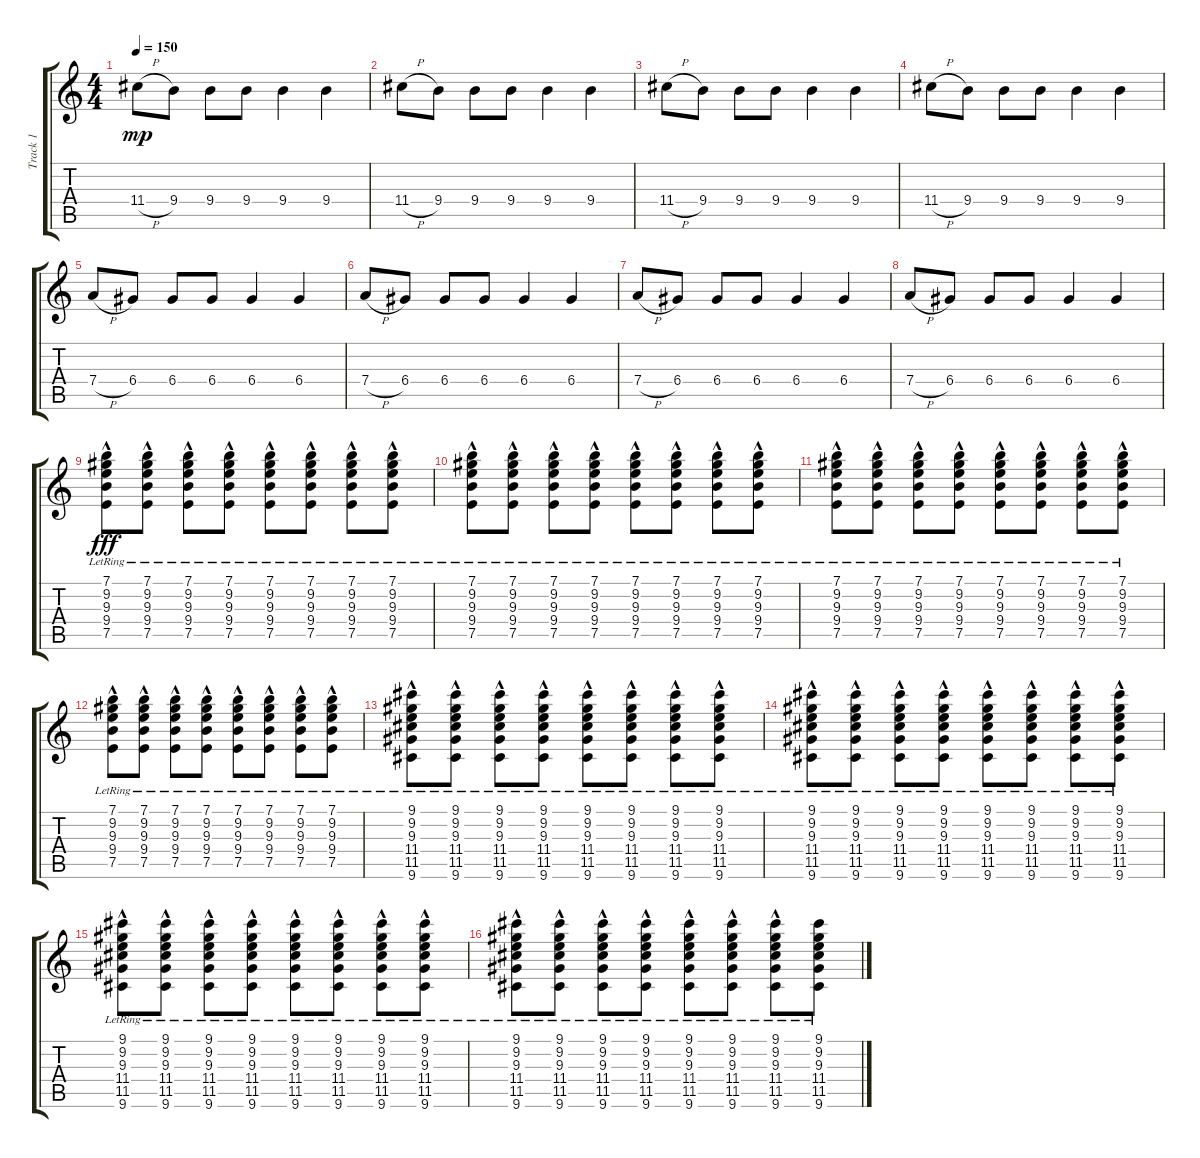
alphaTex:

\track ("Track 1" "Track 1") {instrument overdrivenguitar}
\staff {score tabs}
\tuning (E4 B3 G3 D3 A2 E2) {hide}
\ts (4 4)
\tempo 150
\clef g2
\ks c
11.4{h}.8{dy mp} 9.4.8 9.4.8 9.4.8 9.4.4 9.4.4 |
11.4{h}.8 9.4.8 9.4.8 9.4.8 9.4.4 9.4.4 |
11.4{h}.8 9.4.8 9.4.8 9.4.8 9.4.4 9.4.4 |
11.4{h}.8 9.4.8 9.4.8 9.4.8 9.4.4 9.4.4 |
7.4{h}.8 6.4.8 6.4.8 6.4.8 6.4.4 6.4.4 |
7.4{h}.8 6.4.8 6.4.8 6.4.8 6.4.4 6.4.4 |
7.4{h}.8 6.4.8 6.4.8 6.4.8 6.4.4 6.4.4 |
7.4{h}.8 6.4.8 6.4.8 6.4.8 6.4.4 6.4.4 |
(7.1 9.2 9.3{hac lr} 9.4{hac lr} 7.5{hac lr}).8{dy fff} (7.1 9.2 9.3{hac lr} 9.4{hac lr} 7.5{hac lr}).8 (7.1 9.2 9.3{hac lr} 9.4{hac lr} 7.5{hac lr}).8 (7.1 9.2 9.3{hac lr} 9.4{hac lr} 7.5{hac lr}).8 (7.1 9.2 9.3{hac lr} 9.4{hac lr} 7.5{hac lr}).8 (7.1 9.2 9.3{hac lr} 9.4{hac lr} 7.5{hac lr}).8 (7.1 9.2 9.3{hac lr} 9.4{hac lr} 7.5{hac lr}).8 (7.1 9.2 9.3{hac lr} 9.4{hac lr} 7.5{hac lr}).8 |
(7.1 9.2 9.3{hac lr} 9.4{hac lr} 7.5{hac lr}).8 (7.1 9.2 9.3{hac lr} 9.4{hac lr} 7.5{hac lr}).8 (7.1 9.2 9.3{hac lr} 9.4{hac lr} 7.5{hac lr}).8 (7.1 9.2 9.3{hac lr} 9.4{hac lr} 7.5{hac lr}).8 (7.1 9.2 9.3{hac lr} 9.4{hac lr} 7.5{hac lr}).8 (7.1 9.2 9.3{hac lr} 9.4{hac lr} 7.5{hac lr}).8 (7.1 9.2 9.3{hac lr} 9.4{hac lr} 7.5{hac lr}).8 (7.1 9.2 9.3{hac lr} 9.4{hac lr} 7.5{hac lr}).8 |
(7.1 9.2 9.3{hac lr} 9.4{hac lr} 7.5{hac lr}).8 (7.1 9.2 9.3{hac lr} 9.4{hac lr} 7.5{hac lr}).8 (7.1 9.2 9.3{hac lr} 9.4{hac lr} 7.5{hac lr}).8 (7.1 9.2 9.3{hac lr} 9.4{hac lr} 7.5{hac lr}).8 (7.1 9.2 9.3{hac lr} 9.4{hac lr} 7.5{hac lr}).8 (7.1 9.2 9.3{hac lr} 9.4{hac lr} 7.5{hac lr}).8 (7.1 9.2 9.3{hac lr} 9.4{hac lr} 7.5{hac lr}).8 (7.1 9.2 9.3{hac lr} 9.4{hac lr} 7.5{hac lr}).8 |
(7.1 9.2 9.3{hac lr} 9.4{hac lr} 7.5{hac lr}).8 (7.1 9.2 9.3{hac lr} 9.4{hac lr} 7.5{hac lr}).8 (7.1 9.2 9.3{hac lr} 9.4{hac lr} 7.5{hac lr}).8 (7.1 9.2 9.3{hac lr} 9.4{hac lr} 7.5{hac lr}).8 (7.1 9.2 9.3{hac lr} 9.4{hac lr} 7.5{hac lr}).8 (7.1 9.2 9.3{hac lr} 9.4{hac lr} 7.5{hac lr}).8 (7.1 9.2 9.3{hac lr} 9.4{hac lr} 7.5{hac lr}).8 (7.1 9.2 9.3{hac lr} 9.4{hac lr} 7.5{hac lr}).8 |
(9.1 9.2 9.3 11.4{hac lr} 11.5{hac lr} 9.6{hac lr}).8 (9.1 9.2 9.3 11.4{hac lr} 11.5{hac lr} 9.6{hac lr}).8 (9.1 9.2 9.3 11.4{hac lr} 11.5{hac lr} 9.6{hac lr}).8 (9.1 9.2 9.3 11.4{hac lr} 11.5{hac lr} 9.6{hac lr}).8 (9.1 9.2 9.3 11.4{hac lr} 11.5{hac lr} 9.6{hac lr}).8 (9.1 9.2 9.3 11.4{hac lr} 11.5{hac lr} 9.6{hac lr}).8 (9.1 9.2 9.3 11.4{hac lr} 11.5{hac lr} 9.6{hac lr}).8 (9.1 9.2 9.3 11.4{hac lr} 11.5{hac lr} 9.6{hac lr}).8 |
(9.1 9.2 9.3 11.4{hac lr} 11.5{hac lr} 9.6{hac lr}).8 (9.1 9.2 9.3 11.4{hac lr} 11.5{hac lr} 9.6{hac lr}).8 (9.1 9.2 9.3 11.4{hac lr} 11.5{hac lr} 9.6{hac lr}).8 (9.1 9.2 9.3 11.4{hac lr} 11.5{hac lr} 9.6{hac lr}).8 (9.1 9.2 9.3 11.4{hac lr} 11.5{hac lr} 9.6{hac lr}).8 (9.1 9.2 9.3 11.4{hac lr} 11.5{hac lr} 9.6{hac lr}).8 (9.1 9.2 9.3 11.4{hac lr} 11.5{hac lr} 9.6{hac lr}).8 (9.1 9.2 9.3 11.4{hac lr} 11.5{hac lr} 9.6{hac lr}).8 |
(9.1 9.2 9.3 11.4{hac lr} 11.5{hac lr} 9.6{hac lr}).8 (9.1 9.2 9.3 11.4{hac lr} 11.5{hac lr} 9.6{hac lr}).8 (9.1 9.2 9.3 11.4{hac lr} 11.5{hac lr} 9.6{hac lr}).8 (9.1 9.2 9.3 11.4{hac lr} 11.5{hac lr} 9.6{hac lr}).8 (9.1 9.2 9.3 11.4{hac lr} 11.5{hac lr} 9.6{hac lr}).8 (9.1 9.2 9.3 11.4{hac lr} 11.5{hac lr} 9.6{hac lr}).8 (9.1 9.2 9.3 11.4{hac lr} 11.5{hac lr} 9.6{hac lr}).8 (9.1 9.2 9.3 11.4{hac lr} 11.5{hac lr} 9.6{hac lr}).8 |
(9.1 9.2 9.3 11.4{hac lr} 11.5{hac lr} 9.6{hac lr}).8 (9.1 9.2 9.3 11.4{hac lr} 11.5{hac lr} 9.6{hac lr}).8 (9.1 9.2 9.3 11.4{hac lr} 11.5{hac lr} 9.6{hac lr}).8 (9.1 9.2 9.3 11.4{hac lr} 11.5{hac lr} 9.6{hac lr}).8 (9.1 9.2 9.3 11.4{hac lr} 11.5{hac lr} 9.6{hac lr}).8 (9.1 9.2 9.3 11.4{hac lr} 11.5{hac lr} 9.6{hac lr}).8 (9.1 9.2 9.3 11.4{hac lr} 11.5{hac lr} 9.6{hac lr}).8 (9.1{lr} 9.2{lr} 9.3{lr} 11.4{lr} 11.5{lr} 9.6{lr}).8
